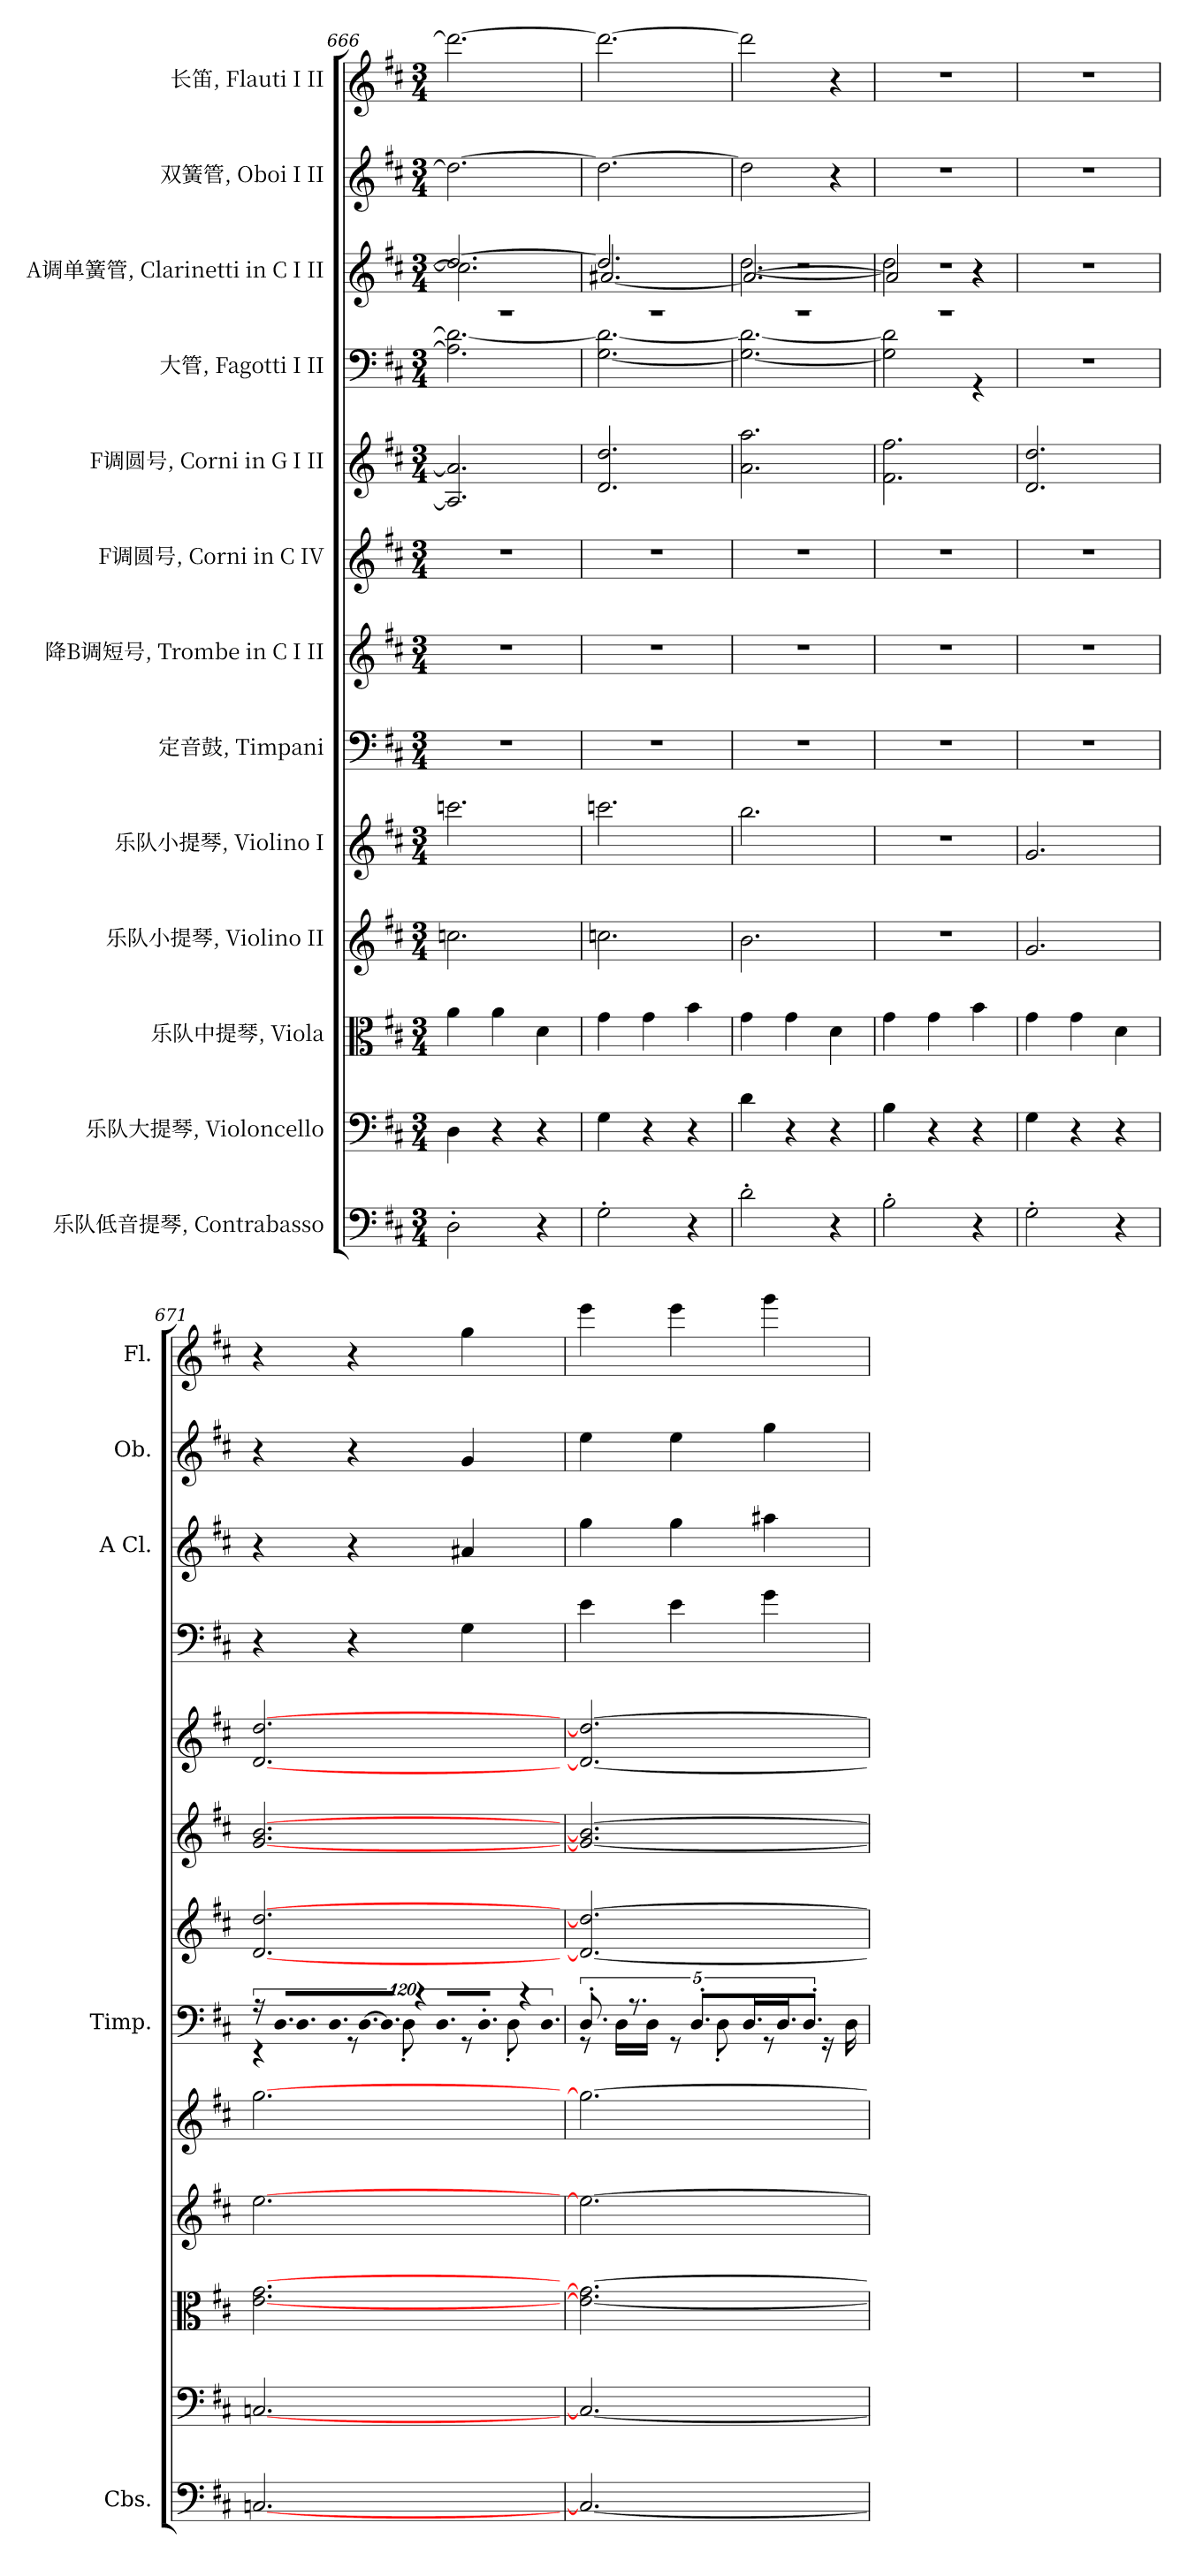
**kern	**kern	**kern	**kern	**kern	**kern	**kern	**kern	**kern	**kern	**kern	**kern	**kern
*part13	*part12	*part11	*part10	*part9	*part8	*part7	*part6	*part5	*part4	*part3	*part2	*part1
*staff13	*staff12	*staff11	*staff10	*staff9	*staff8	*staff7	*staff6	*staff5	*staff4	*staff3	*staff2	*staff1
*I"乐队低音提琴, Contrabasso	*I"乐队大提琴, Violoncello	*I"乐队中提琴, Viola	*I"乐队小提琴, Violino II	*I"乐队小提琴, Violino I	*I"定音鼓, Timpani	*I"降B调短号, Trombe in C I II	*I"F调圆号, Corni in C IV	*I"F调圆号, Corni in G I II	*I"大管, Fagotti I II	*I"A调单簧管, Clarinetti in C I II	*I"双簧管, Oboi I II	*I"长笛, Flauti I II
*I'Cbs.	*	*	*	*	*I'Timp.	*	*	*	*	*I'A Cl.	*I'Ob.	*I'Fl.
!!LO:PB:g=z
*clefF4	*clefF4	*clefC3	*clefG2	*clefG2	*clefF4	*clefG2	*clefG2	*clefG2	*clefF4	*clefG2	*clefG2	*clefG2
*ITrd7c12	*	*	*	*	*	*ITrd1c2	*ITrd4c7	*ITrd4c7	*	*ITrd2c3	*	*
*k[f#c#]	*k[f#c#]	*k[f#c#]	*k[f#c#]	*k[f#c#]	*k[f#c#]	*k[]	*k[f#]	*k[f#]	*k[f#c#]	*k[f#c#g#d#a#]	*k[f#c#]	*k[f#c#]
*M3/4	*M3/4	*M3/4	*M3/4	*M3/4	*M3/4	*M3/4	*M3/4	*M3/4	*M3/4	*M3/4	*M3/4	*M3/4
*MM340	*MM340	*MM340	*MM340	*MM340	*MM340	*MM340	*MM340	*MM340	*MM340	*MM340	*MM340	*MM340
=666	=666	=666	=666	=666	=666	=666	=666	=666	=666	=666	=666	=666
*	*	*	*	*	*	*	*	*	*^	*^	*	*
2DD'\	4D\	4a\	2.ccn\	2.cccn\	2.r	2.r	2.r	2.D/] 2.d/]	2.r	2.A\] 2.d\_	2.b#/_	2.a\]	2.dd\_	2.ddd\_
.	4r	4a\	.	.	.	.	.	.	.	.	.	.	.	.
4r	4r	4d\	.	.	.	.	.	.	.	.	.	.	.	.
=667	=667	=667	=667	=667	=667	=667	=667	=667	=667	=667	=667	=667	=667	=667
*	*	*	*	*	*	*	*	*	*	*	*	*	*	*MM340
2GG'\	4G\	4g\	2.ccn\	2.cccn\	2.r	2.r	2.r	2.G/ 2.g/	2.r	[2.G\ 2.d\_	2.b#/]	[2.f##X/	2.dd\_	2.ddd\_
.	4r	4g\	.	.	.	.	.	.	.	.	.	.	.	.
4r	4r	4b\	.	.	.	.	.	.	.	.	.	.	.	.
*	*	*	*	*	*	*	*	*	*	*	*v	*v	*	*
=668	=668	=668	=668	=668	=668	=668	=668	=668	=668	=668	=668	=668	=668
*	*	*	*	*	*	*	*	*	*	*	*	*	*MM340
*	*	*	*	*	*	*	*	*	*	*	*^	*	*
*	*	*	*	*	*	*	*	*	*	*	*	*^	*	*
2D'\	4d\	4g\	2.b\	2.bb\	2.r	2.r	2.r	2.d\ 2.dd\	2.r	2.G\_ 2.d\_	2.r	[2.b\	2.f##/_	2dd\]	2ddd\]
.	4r	4g\	.	.	.	.	.	.	.	.	.	.	.	.	.
*	*	*	*	*	*	*	*	*	*	*	*	*	*	*	*MM310
4r	4r	4d\	.	.	.	.	.	.	.	.	.	.	.	4r	4r
=669	=669	=669	=669	=669	=669	=669	=669	=669	=669	=669	=669	=669	=669	=669	=669
*	*	*	*	*	*	*	*	*	*	*	*	*	*	*	*MM340
2BB'\	4B\	4g\	2.r	2.r	2.r	2.r	2.r	2.B\ 2.b\	2.r	2G\] 2d\]	2.r	2b\]	2f##/]	2.r	2.r
.	4r	4g\	.	.	.	.	.	.	.	.	.	.	.	.	.
4r	4r	4b\	.	.	.	.	.	.	.	4r	.	4r	4r	.	.
*	*	*	*	*	*	*	*	*	*v	*v	*	*	*	*	*
*	*	*	*	*	*	*	*	*	*	*v	*v	*v	*	*
=670	=670	=670	=670	=670	=670	=670	=670	=670	=670	=670	=670	=670
*	*	*	*	*	*	*	*	*	*	*	*	*MM345
2GG'\	4G\	4g\	2.g/	2.g/	2.r	2.r	2.r	2.G/ 2.g/	2.r	2.r	2.r	2.r
.	4r	4g\	.	.	.	.	.	.	.	.	.	.
4r	4r	4d\	.	.	.	.	.	.	.	.	.	.
=671	=671	=671	=671	=671	=671	=671	=671	=671	=671	=671	=671	=671
*	*	*	*	*	*	*	*	*	*	*	*	*MM350
!	!	!	!	!	!LO:N:vis=32.	!	!	!	!	!	!	!
*	*	*	*	*	*^	*	*	*	*	*	*	*
[2.CCn/	[2.Cn/	[2.e\ [2.g\	[2.ee\	[2.gg\	1920%103r	4r	[2.c/ [2.cc/	[2.c/ [2.e/	[2.G/ [2.g/	4r	4r	4r	4r
!	!	!	!	!	!LO:N:vis=32.	!	!	!	!	!	!	!	!
.	.	.	.	.	1920%103D/KLL	.	.	.	.	.	.	.	.
!	!	!	!	!	!LO:N:vis=16.	!	!	!	!	!	!	!	!
.	.	.	.	.	960%103D/	.	.	.	.	.	.	.	.
!	!	!	!	!	!LO:N:vis=32.	!	!	!	!	!	!	!	!
.	.	.	.	.	1920%103D/L	.	.	.	.	.	.	.	.
.	.	.	.	.	.	8r	.	.	.	4r	4r	4r	4r
!	!	!	!	!	!LO:N:vis=32.	!	!	!	!	!	!	!	!
.	.	.	.	.	[1920%103D/	.	.	.	.	.	.	.	.
!	!	!	!	!	!LO:N:vis=32.	!	!	!	!	!	!	!	!
.	.	.	.	.	1920%103D/JJJ]	.	.	.	.	.	.	.	.
.	.	.	.	.	.	8D'\	.	.	.	.	.	.	.
!	!	!	!	!	!LO:N:vis=32.	!	!	!	!	!	!	!	!
.	.	.	.	.	1920%103r	.	.	.	.	.	.	.	.
!	!	!	!	!	!LO:N:vis=16.	!	!	!	!	!	!	!	!
.	.	.	.	.	960%103D/LL	.	.	.	.	.	.	.	.
*	*	*	*	*	*	*	*	*	*	*	*	*	*MM318
.	.	.	.	.	.	8r	.	.	.	4G\	4f##X/	4g/	4gg\
!	!	!	!	!	!LO:N:vis=16.	!	!	!	!	!	!	!	!
.	.	.	.	.	960%103D'/JJ	.	.	.	.	.	.	.	.
.	.	.	.	.	.	8D'\	.	.	.	.	.	.	.
!	!	!	!	!	!LO:N:vis=32.	!	!	!	!	!	!	!	!
.	.	.	.	.	1920%103r	.	.	.	.	.	.	.	.
!	!	!	!	!	!LO:N:vis=32.	!	!	!	!	!	!	!	!
.	.	.	.	.	1920%103D/	.	.	.	.	.	.	.	.
960ryy	960ryy	960ryy	960ryy	960ryy	.	960ryy	960ryy	960ryy	960ryy	960ryy	960ryy	960ryy	960ryy
!!LO:PB:g=z
=672	=672	=672	=672	=672	=672	=672	=672	=672	=672	=672	=672	=672	=672
*	*	*	*	*	*	*	*	*	*	*	*	*	*MM350
2.CC/_	2.C/_	2.e\_ 2.g\_	2.ee\_	2.gg\_	10.D'/	8r	2.c/_ 2.cc/_	2.c/_ 2.e/_	2.G/_ 2.g/_	4e\	4ee\	4ee\	4eee\
.	.	.	.	.	.	16D\LL	.	.	.	.	.	.	.
.	.	.	.	.	10.r	.	.	.	.	.	.	.	.
.	.	.	.	.	.	16D\JJ	.	.	.	.	.	.	.
.	.	.	.	.	.	8r	.	.	.	4e\	4ee\	4ee\	4eee\
.	.	.	.	.	10.D'/L	.	.	.	.	.	.	.	.
.	.	.	.	.	.	8D'\	.	.	.	.	.	.	.
.	.	.	.	.	20.D/L	.	.	.	.	.	.	.	.
*	*	*	*	*	*	*	*	*	*	*	*	*	*MM318
.	.	.	.	.	.	8r	.	.	.	4g\	4ff##X\	4gg\	4ggg\
.	.	.	.	.	20.D/J	.	.	.	.	.	.	.	.
.	.	.	.	.	10.D'/J	.	.	.	.	.	.	.	.
.	.	.	.	.	.	16r	.	.	.	.	.	.	.
.	.	.	.	.	.	16D\	.	.	.	.	.	.	.
*	*	*	*	*	*v	*v	*	*	*	*	*	*	*
=	=	=	=	=	=	=	=	=	=	=	=	=
*-	*-	*-	*-	*-	*-	*-	*-	*-	*-	*-	*-	*-
